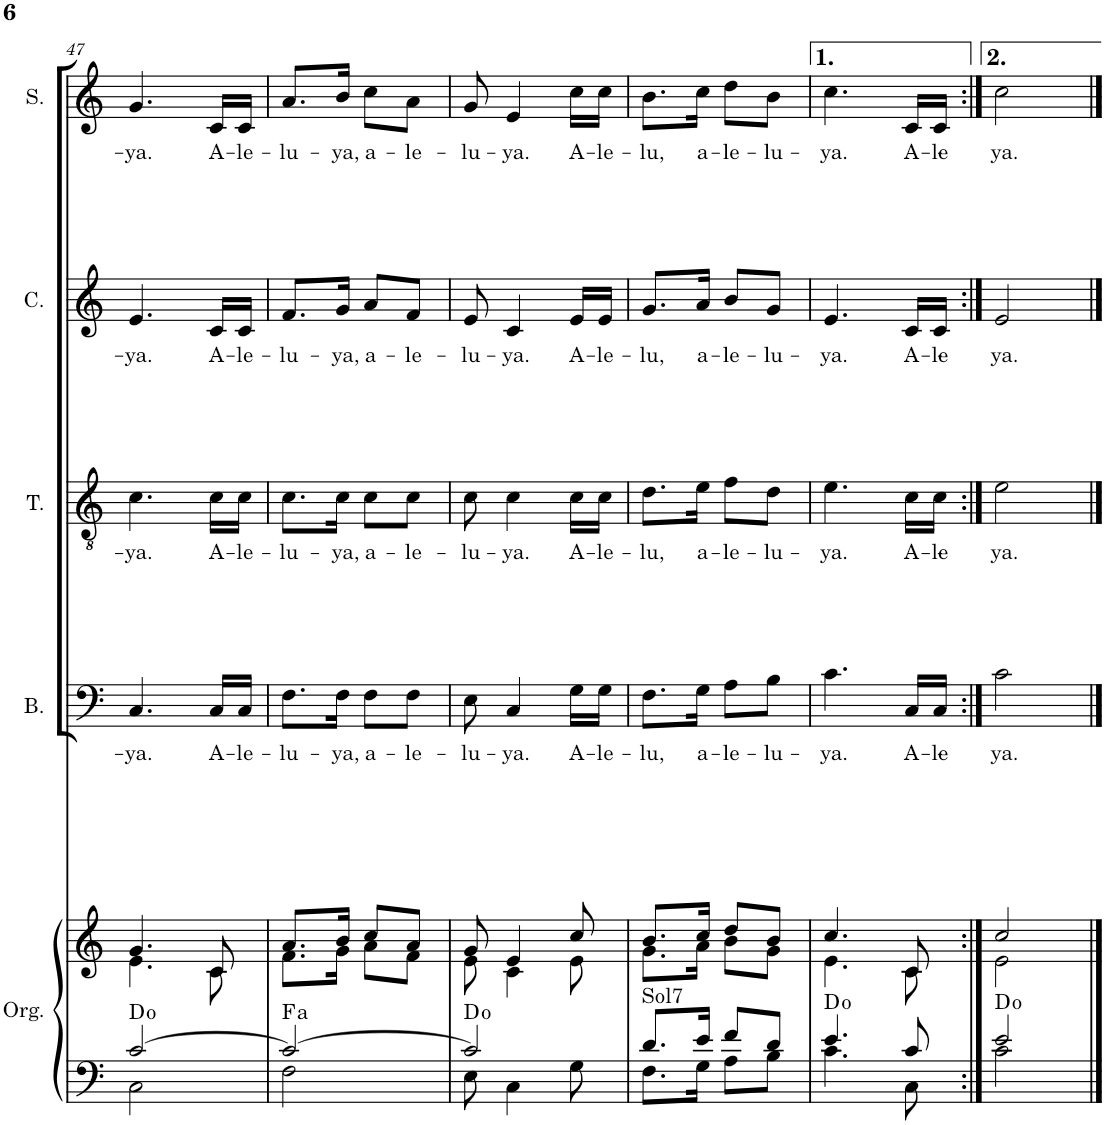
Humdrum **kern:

**kern	**kern	**harte	**kern	**text	**kern	**text	**kern	**text	**kern	**text
*part5	*part5	*part5	*part4	*part4	*part3	*part3	*part2	*part2	*part1	*part1
*staff6	*staff5	*	*staff4	*staff4	*staff3	*staff3	*staff2	*staff2	*staff1	*staff1
*I"Órgano	*	*	*I"Bajo	*	*I"Tenor	*	*I"Contralto	*	*I"Soprano	*
*	*	*	*I'B.	*	*I'T.	*	*I'C.	*	*I'S.	*
!!LO:PB:g=z
*clefF4	*clefG2	*	*clefF4	*	*clefGv2	*	*clefG2	*	*clefG2	*
*k[]	*k[]	*	*k[]	*	*k[]	*	*k[]	*	*k[]	*
*M2/4	*M2/4	*	*M2/4	*	*M2/4	*	*M2/4	*	*M2/4	*
=47	=47	=47	=47	=47	=47	=47	=47	=47	=47	=47
*^	*^	*	*	*	*	*	*	*	*	*
!	!	!	!	!	!	!LO:LY:b	!	!LO:LY:b	!	!LO:LY:b	!	!LO:LY:b
[2c/	2C\	4.g/	4.e\	D:dim	4.C/	-ya.	4.c\	-ya.	4.e/	-ya.	4.g/	-ya.
!	!	!	!	!	!	!LO:LY:b	!	!LO:LY:b	!	!LO:LY:b	!	!LO:LY:b
.	.	8c/	8c\	.	16C/LL	A-	16c\LL	A-	16c/LL	A-	16c/LL	A-
!	!	!	!	!	!	!LO:LY:b	!	!LO:LY:b	!	!LO:LY:b	!	!LO:LY:b
.	.	.	.	.	16C/JJ	-le-	16c\JJ	-le-	16c/JJ	-le-	16c/JJ	-le-
=48	=48	=48	=48	=48	=48	=48	=48	=48	=48	=48	=48	=48
!	!	!	!	!LO:H:kt=a	!	!LO:LY:b	!	!LO:LY:b	!	!LO:LY:b	!	!LO:LY:b
2c/_	2F\	8.a/L	8.f\L	.	8.F\L	-lu-	8.c\L	-lu-	8.f/L	-lu-	8.a/L	-lu-
!	!	!	!	!	!	!LO:LY:b	!	!LO:LY:b	!	!LO:LY:b	!	!LO:LY:b
.	.	16b/Jk	16g\Jk	.	16F\Jk	-ya,	16c\Jk	-ya,	16g/Jk	-ya,	16b/Jk	-ya,
!	!	!	!	!	!	!LO:LY:b	!	!LO:LY:b	!	!LO:LY:b	!	!LO:LY:b
.	.	8cc/L	8a\L	.	8F\L	a-	8c\L	a-	8a/L	a-	8cc\L	a-
!	!	!	!	!	!	!LO:LY:b	!	!LO:LY:b	!	!LO:LY:b	!	!LO:LY:b
.	.	8a/J	8f\J	.	8F\J	-le-	8c\J	-le-	8f/J	-le-	8a\J	-le-
=49	=49	=49	=49	=49	=49	=49	=49	=49	=49	=49	=49	=49
!	!	!	!	!	!	!LO:LY:b	!	!LO:LY:b	!	!LO:LY:b	!	!LO:LY:b
2c/]	8E\	8g/	8e\	D:dim	8E\	-lu-	8c\	-lu-	8e/	-lu-	8g/	-lu-
!	!	!	!	!	!	!LO:LY:b	!	!LO:LY:b	!	!LO:LY:b	!	!LO:LY:b
.	4C\	4e/	4c\	.	4C/	-ya.	4c\	-ya.	4c/	-ya.	4e/	-ya.
!	!	!	!	!	!	!LO:LY:b	!	!LO:LY:b	!	!LO:LY:b	!	!LO:LY:b
.	8G\	8cc/	8e\	.	16G\LL	A-	16c\LL	A-	16e/LL	A-	16cc\LL	A-
!	!	!	!	!	!	!LO:LY:b	!	!LO:LY:b	!	!LO:LY:b	!	!LO:LY:b
.	.	.	.	.	16G\JJ	-le-	16c\JJ	-le-	16e/JJ	-le-	16cc\JJ	-le-
=50	=50	=50	=50	=50	=50	=50	=50	=50	=50	=50	=50	=50
!	!	!	!	!LO:H:kt=Sol7	!	!LO:LY:b	!	!LO:LY:b	!	!LO:LY:b	!	!LO:LY:b
8.d/L	8.F\L	8.b/L	8.g\L	N	8.F\L	-lu,	8.d\L	-lu,	8.g/L	-lu,	8.b\L	-lu,
!	!	!	!	!	!	!LO:LY:b	!	!LO:LY:b	!	!LO:LY:b	!	!LO:LY:b
16e/Jk	16G\Jk	16cc/Jk	16a\Jk	.	16G\Jk	a-	16e\Jk	a-	16a/Jk	a-	16cc\Jk	a-
!	!	!	!	!	!	!LO:LY:b	!	!LO:LY:b	!	!LO:LY:b	!	!LO:LY:b
8f/L	8An\L	8dd/L	8b\L	.	8A\L	-le-	8f\L	-le-	8b/L	-le-	8dd\L	-le-
!	!	!	!	!	!	!LO:LY:b	!	!LO:LY:b	!	!LO:LY:b	!	!LO:LY:b
8d/J	8B\J	8b/J	8g\J	.	8B\J	-lu-	8d\J	-lu-	8g/J	-lu-	8b\J	-lu-
=51	=51	=51	=51	=51	=51	=51	=51	=51	=51	=51	=51	=51
!	!	!	!	!	!	!LO:LY:b	!	!LO:LY:b	!	!LO:LY:b	!	!LO:LY:b
4.e/	4.c\	4.cc/	4.e\	D:dim	4.c\	-ya.	4.e\	-ya.	4.e/	-ya.	4.cc\	-ya.
!	!	!	!	!	!	!LO:LY:b	!	!LO:LY:b	!	!LO:LY:b	!	!LO:LY:b
8c/	8C\	8c/	8c\	.	16C/LL	A-	16c\LL	A-	16c/LL	A-	16c/LL	A-
!	!	!	!	!	!	!LO:LY:b	!	!LO:LY:b	!	!LO:LY:b	!	!LO:LY:b
.	.	.	.	.	16C/JJ	-le-	16c\JJ	-le-	16c/JJ	-le-	16c/JJ	-le-
=52:|!	=52:|!	=52:|!	=52:|!	=52:|!	=52:|!	=52:|!	=52:|!	=52:|!	=52:|!	=52:|!	=52:|!	=52:|!
!	!	!	!	!	!	!LO:LY:b	!	!LO:LY:b	!	!LO:LY:b	!	!LO:LY:b
2e/	2c\	2cc/	2e\	D:dim	2c\	-ya.	2e\	-ya.	2e/	-ya.	2cc\	-ya.
*v	*v	*	*	*	*	*	*	*	*	*	*	*
*	*v	*v	*	*	*	*	*	*	*	*	*
==	==	==	==	==	==	==	==	==	==	==
*-	*-	*-	*-	*-	*-	*-	*-	*-	*-	*-
